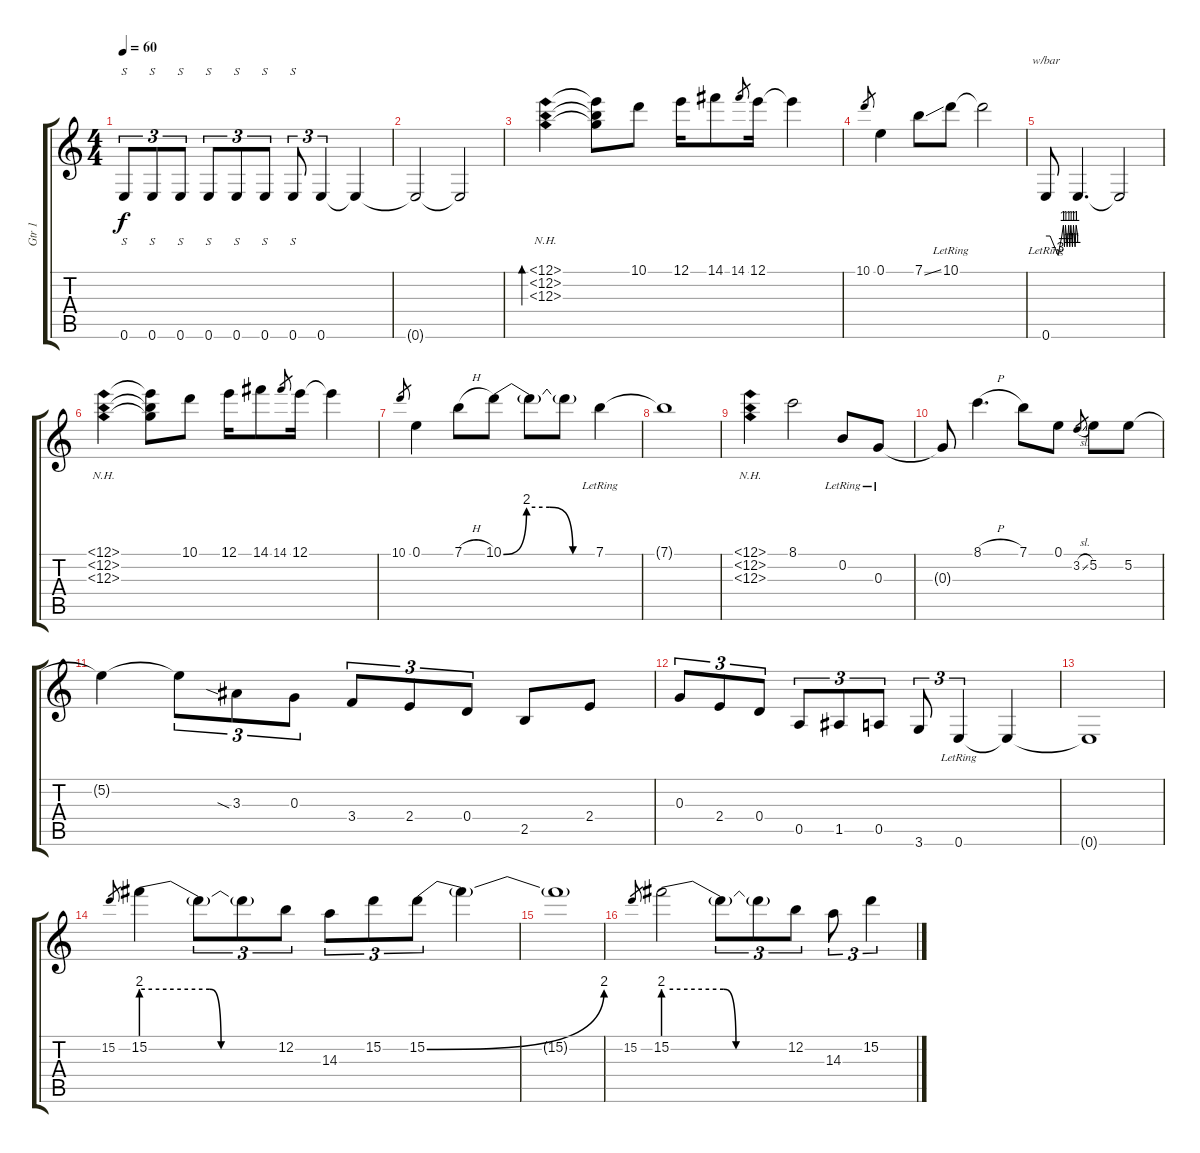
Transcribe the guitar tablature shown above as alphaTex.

\track ("Gtr 1" "Gtr 1") {instrument distortionguitar}
\staff {score tabs}
\tuning (E4 B3 G3 D3 A2 E2) {hide}
\ts (4 4)
\tempo 60
\clef g2
\ks c
0.6.8{s tu (3 2) dy f} 0.6.8{s tu (3 2)} 0.6.8{s tu (3 2)} 0.6.8{s tu (3 2)} 0.6.8{s tu (3 2)} 0.6.8{s tu (3 2)} 0.6.8{s tu (3 2)} 0.6.4{tu (3 2)} 0.6{t}.4 |
0.6{t}.2 0.6{t}.2 |
(12.1{nh} 12.2{nh} 12.3{nh}).4{bd 240} (12.1{t} 12.2{t} 12.3{t}).8 10.1.8 12.1.16 14.1.8 14.1.8{gr} 12.1.16 12.1{t}.4 |
10.1.8{gr} 0.1.4 7.1{ss}.8 10.1{lr}.8 10.1{t}.2 |
0.6{lr}.8{tbe (custom default 0 0 8 0 23 -12 30 0 33 4 35 -4 37 4 40 -4 43 4 45 -4 47 4 50 -4 52 4 55 -4 57 4 60 0)} 0.6{t}.4{d} 0.6{t}.2 |
(12.1{nh} 12.2{nh} 12.3{nh}).4 (12.1{t} 12.2{t} 12.3{t}).8 10.1.8 12.1.16 14.1.8 14.1.8{gr} 12.1.16 12.1{t}.4 |
10.1.8{gr} 0.1.4 7.1{h}.8 10.1{be (custom 0 0 15 8 30 8 45 0 60 0)}.8 10.1{t}.8 10.1{t}.8 7.1{lr}.4 |
7.1{t}.1 |
(12.1{nh} 12.2{nh} 12.3{nh}).4 8.1.2 0.2{lr}.8 0.3{lr}.8 |
0.3{t}.8 8.1{h}.4{d} 7.1.8 0.1.8 3.2{sl}.8{gr} 5.2.8 5.2.8 |
5.2{t}.4 5.2{t}.8{tu (3 2)} 3.3{sia}.8{tu (3 2)} 0.3.8{tu (3 2)} 3.4.8{tu (3 2)} 2.4.8{tu (3 2)} 0.4.8{tu (3 2)} 2.5.8 2.4.8 |
0.3.8{tu (3 2)} 2.4.8{tu (3 2)} 0.4.8{tu (3 2)} 0.5.8{tu (3 2)} 1.5.8{tu (3 2)} 0.5.8{tu (3 2)} 3.6.8{tu (3 2)} 0.6{lr}.4{tu (3 2)} 0.6{t}.4 |
0.6{t}.1 |
15.2.8{gr} 15.2{be (custom 0 8 30 8 35 0 60 0)}.4 15.2{t}.8{tu (3 2)} 15.2{t}.8{tu (3 2)} 12.2.8{tu (3 2)} 14.3.8{tu (3 2)} 15.2.8{tu (3 2)} 15.2{be (bend 0 0 60 8)}.8{tu (3 2)} 15.2{t}.4 |
15.2{t}.1 |
15.2.8{gr} 15.2{be (custom 0 8 29 8 35 0 60 0)}.2 15.2{t}.8{tu (3 2)} 15.2{t}.8{tu (3 2)} 12.2.8{tu (3 2)} 14.3.8{tu (3 2)} 15.2{be (hold 0 0 60 0)}.4{tu (3 2)}
